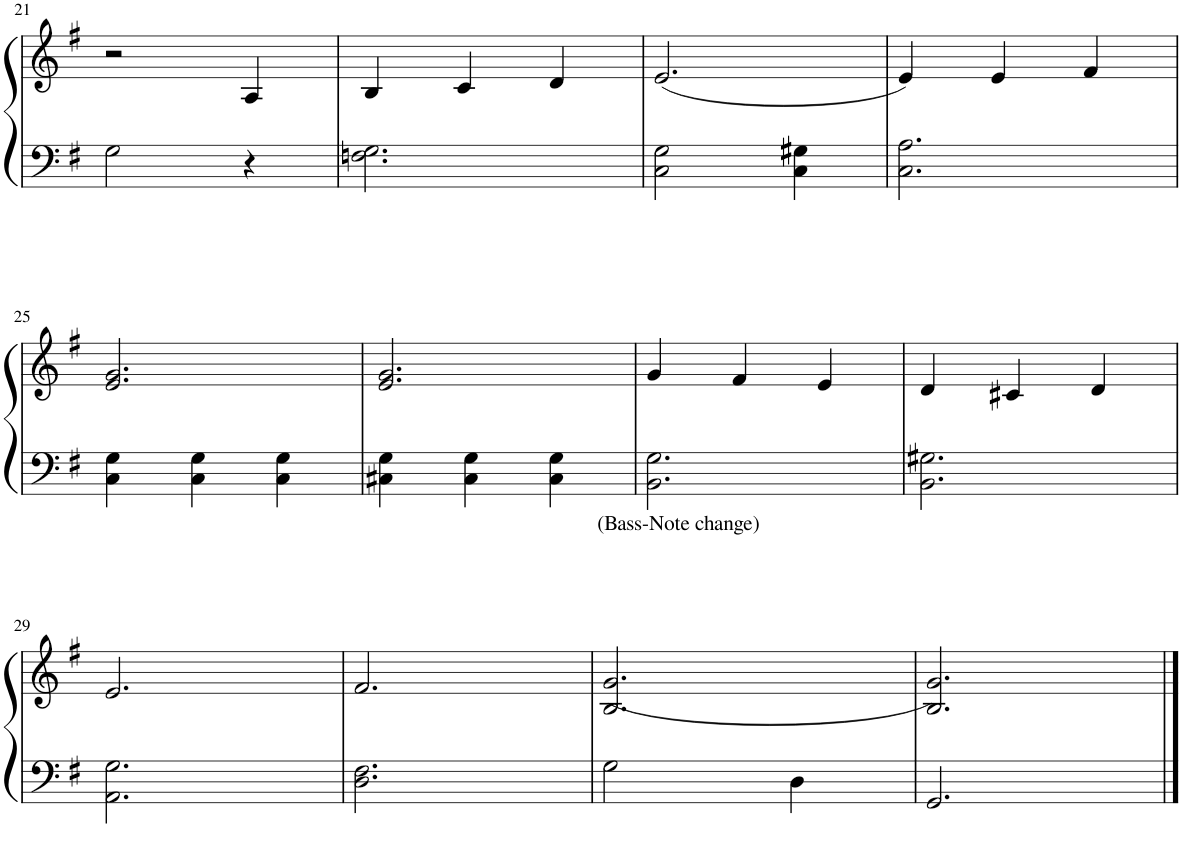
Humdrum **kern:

**kern	**kern
*part1	*part1
*staff2	*staff1
*I"Piano	*
*I'Pno.	*
!!LO:PB:g=z
*clefF4	*clefG2
*k[f#]	*k[f#]
*M3/4	*M3/4
=21	=21
2G\	2r
4r	4A/
=22	=22
2.Fn\ 2.G\	4B/
.	4c/
.	4d/
=23	=23
2C\ 2G\	(2.e/
4C\ 4G#X\	.
=24	=24
2.C\ 2.A\	4e/)
.	4e/
.	4f#/
!!LO:LB:g=z
=25	=25
4C\ 4G\	2.e/ 2.g/
4C\ 4G\	.
4C\ 4G\	.
=26	=26
4C#X\ 4G\	2.e/ 2.g/
4C#\ 4G\	.
4C#\ 4G\	.
=27	=27
2.BB\ 2.G\	4g/
.	4f#/
.	4e/
=28	=28
2.BB\ 2.G#X\	4d/
.	4c#X/
.	4d/
!!LO:LB:g=z
=29	=29
2.AA\ 2.G\	2.e/
=30	=30
2.D\ 2.F#\	2.f#/
=31	=31
!	!LO:TX:a:t=(Bass-Note change)
2G\	(2.B/ 2.g/
4D\	.
=32	=32
2.GG/	2.B/ 2.g/)
==	==
*-	*-
